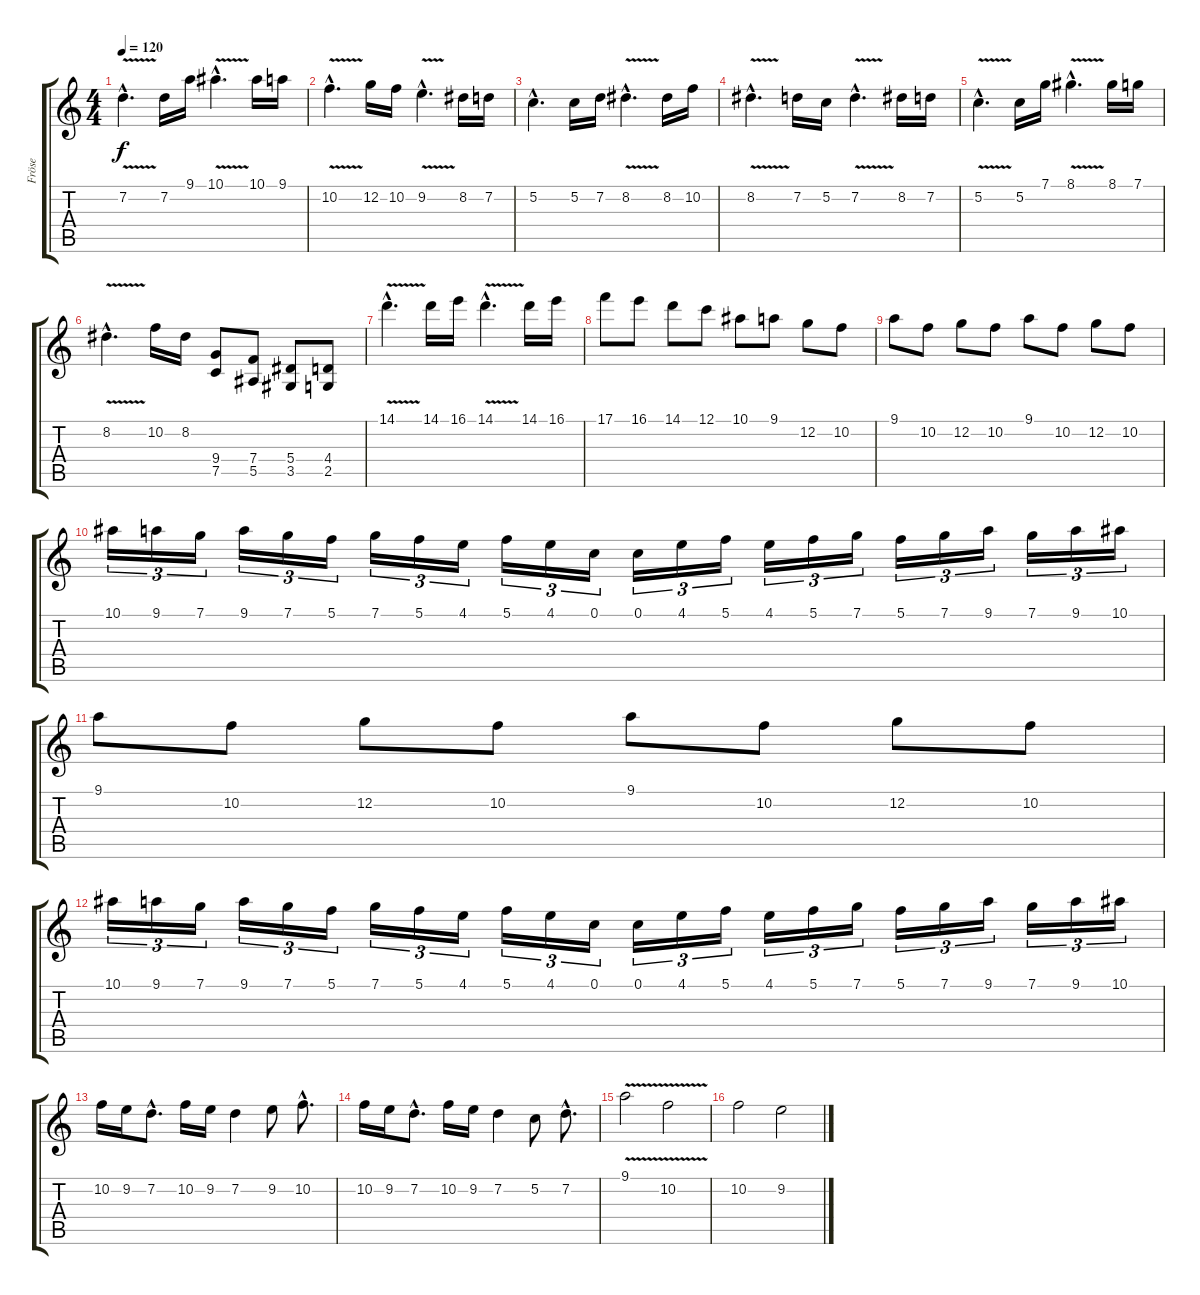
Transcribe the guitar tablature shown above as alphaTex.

\track ("Fröse" "Fröse") {instrument distortionguitar}
\staff {score tabs}
\tuning (C4 G3 Eb3 Bb2 F2 C2) {hide}
\ts (4 4)
\tempo 120
\clef g2
\ks c
7.2{v hac}.4{d dy f} 7.2.16 9.1.16 10.1{v hac}.4{d} 10.1.16 9.1.16 |
10.2{v hac}.4{d} 12.2.16 10.2.16 9.2{v hac}.4{d} 8.2.16 7.2.16 |
5.2{hac}.4{d} 5.2.16 7.2.16 8.2{v hac}.4{d} 8.2.16 10.2.16 |
8.2{v hac}.4{d} 7.2.16 5.2.16 7.2{v hac}.4{d} 8.2.16 7.2.16 |
5.2{v hac}.4{d} 5.2.16 7.1.16 8.1{v hac}.4{d} 8.1.16 7.1.16 |
8.2{v hac}.4{d} 10.2.16 8.2.16 (9.4 7.5).8{instrument distortionguitar} (7.4 5.5).8 (5.4 3.5).8 (4.4 2.5).8 |
14.1{v hac}.4{d} 14.1.16 16.1.16 14.1{v hac}.4{d} 14.1.16 16.1.16 |
17.1.8 16.1.8 14.1.8 12.1.8 10.1.8 9.1.8 12.2.8 10.2.8 |
9.1.8 10.2.8 12.2.8 10.2.8 9.1.8 10.2.8 12.2.8 10.2.8 |
10.1.16{tu (3 2)} 9.1.16{tu (3 2)} 7.1.16{tu (3 2)} 9.1.16{tu (3 2)} 7.1.16{tu (3 2)} 5.1.16{tu (3 2)} 7.1.16{tu (3 2)} 5.1.16{tu (3 2)} 4.1.16{tu (3 2)} 5.1.16{tu (3 2)} 4.1.16{tu (3 2)} 0.1.16{tu (3 2)} 0.1.16{tu (3 2)} 4.1.16{tu (3 2)} 5.1.16{tu (3 2)} 4.1.16{tu (3 2)} 5.1.16{tu (3 2)} 7.1.16{tu (3 2)} 5.1.16{tu (3 2)} 7.1.16{tu (3 2)} 9.1.16{tu (3 2)} 7.1.16{tu (3 2)} 9.1.16{tu (3 2)} 10.1.16{tu (3 2)} |
9.1.8 10.2.8 12.2.8 10.2.8 9.1.8 10.2.8 12.2.8 10.2.8 |
10.1.16{tu (3 2)} 9.1.16{tu (3 2)} 7.1.16{tu (3 2)} 9.1.16{tu (3 2)} 7.1.16{tu (3 2)} 5.1.16{tu (3 2)} 7.1.16{tu (3 2)} 5.1.16{tu (3 2)} 4.1.16{tu (3 2)} 5.1.16{tu (3 2)} 4.1.16{tu (3 2)} 0.1.16{tu (3 2)} 0.1.16{tu (3 2)} 4.1.16{tu (3 2)} 5.1.16{tu (3 2)} 4.1.16{tu (3 2)} 5.1.16{tu (3 2)} 7.1.16{tu (3 2)} 5.1.16{tu (3 2)} 7.1.16{tu (3 2)} 9.1.16{tu (3 2)} 7.1.16{tu (3 2)} 9.1.16{tu (3 2)} 10.1.16{tu (3 2)} |
10.2.16 9.2.16 7.2{hac}.8{d} 10.2.16 9.2.16 7.2.4 9.2.8 10.2{hac}.8{d} |
10.2.16 9.2.16 7.2{hac}.8{d} 10.2.16 9.2.16 7.2.4 5.2.8 7.2{hac}.8{d} |
9.1{v}.2 10.2{v}.2 |
10.2.2 9.2.2
